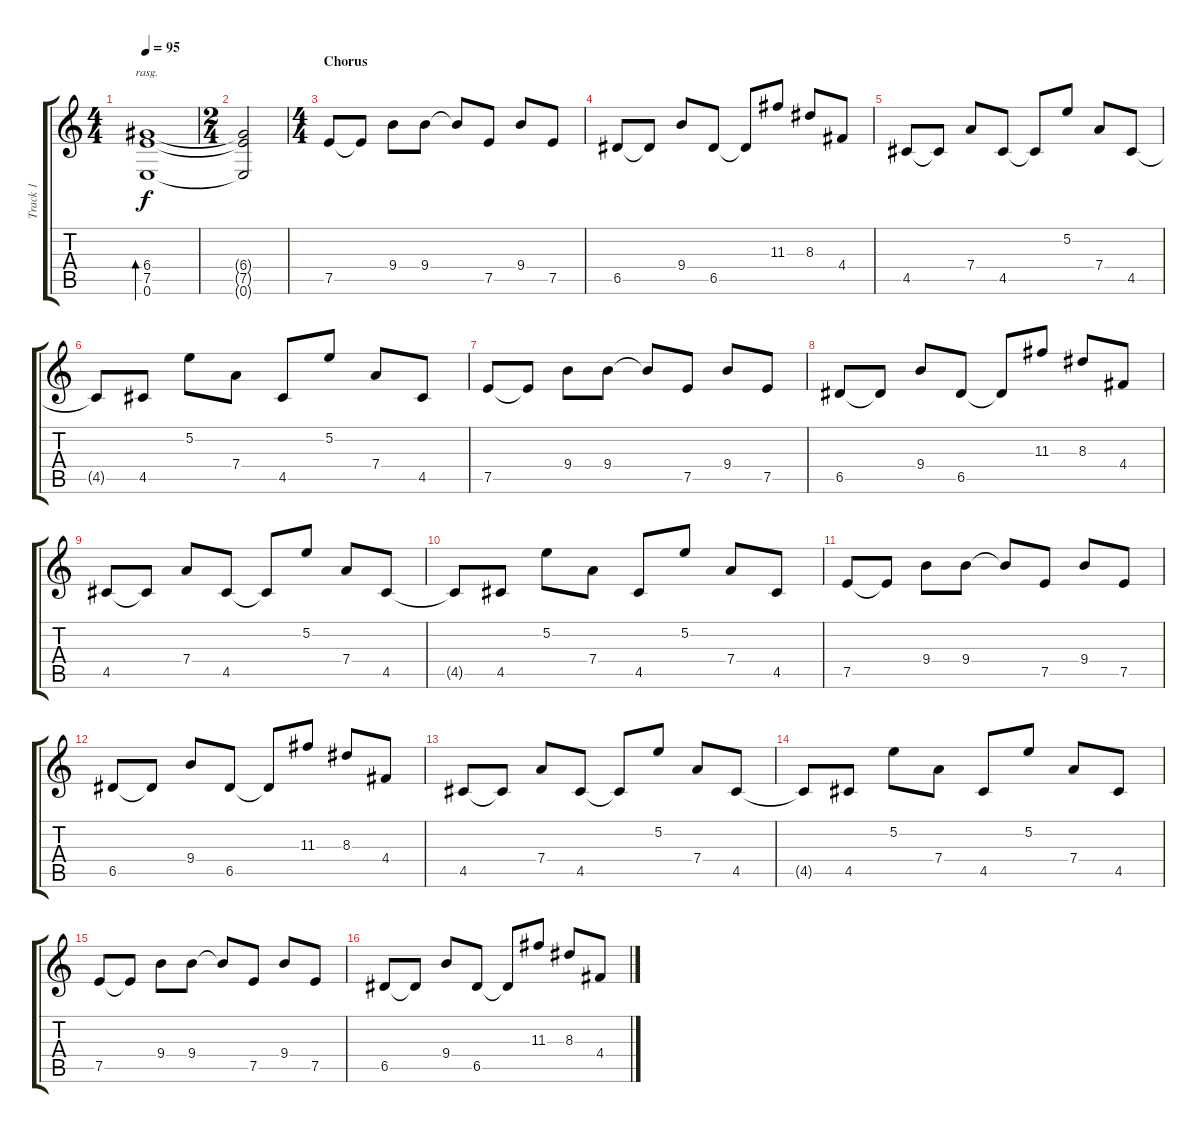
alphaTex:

\track ("Track 1" "Track 1") {instrument slapbass2}
\staff {score tabs}
\tuning (E4 B3 G3 D3 A2 E2) {hide}
\ts (4 4)
\tempo 95
\clef g2
\ks c
(6.4 7.5 0.6).1{bd 120 rasg ii dy f} |
\ts (2 4)
(6.4{t} 7.5{t} 0.6{t}).2 |
\ts (4 4)
\section ("" "Chorus")
7.5.8 7.5{t}.8 9.4.8 9.4.8 9.4{t}.8 7.5.8 9.4.8 7.5.8 |
6.5.8 6.5{t}.8 9.4.8 6.5.8 6.5{t}.8 11.3.8 8.3.8 4.4.8 |
4.5.8 4.5{t}.8 7.4.8 4.5.8 4.5{t}.8 5.2.8 7.4.8 4.5.8 |
4.5{t}.8 4.5.8 5.2.8 7.4.8 4.5.8 5.2.8 7.4.8 4.5.8 |
7.5.8 7.5{t}.8 9.4.8 9.4.8 9.4{t}.8 7.5.8 9.4.8 7.5.8 |
6.5.8 6.5{t}.8 9.4.8 6.5.8 6.5{t}.8 11.3.8 8.3.8 4.4.8 |
4.5.8 4.5{t}.8 7.4.8 4.5.8 4.5{t}.8 5.2.8 7.4.8 4.5.8 |
4.5{t}.8 4.5.8 5.2.8 7.4.8 4.5.8 5.2.8 7.4.8 4.5.8 |
7.5.8 7.5{t}.8 9.4.8 9.4.8 9.4{t}.8 7.5.8 9.4.8 7.5.8 |
6.5.8 6.5{t}.8 9.4.8 6.5.8 6.5{t}.8 11.3.8 8.3.8 4.4.8 |
4.5.8 4.5{t}.8 7.4.8 4.5.8 4.5{t}.8 5.2.8 7.4.8 4.5.8 |
4.5{t}.8 4.5.8 5.2.8 7.4.8 4.5.8 5.2.8 7.4.8 4.5.8 |
7.5.8 7.5{t}.8 9.4.8 9.4.8 9.4{t}.8 7.5.8 9.4.8 7.5.8 |
6.5.8 6.5{t}.8 9.4.8 6.5.8 6.5{t}.8 11.3.8 8.3.8 4.4.8
